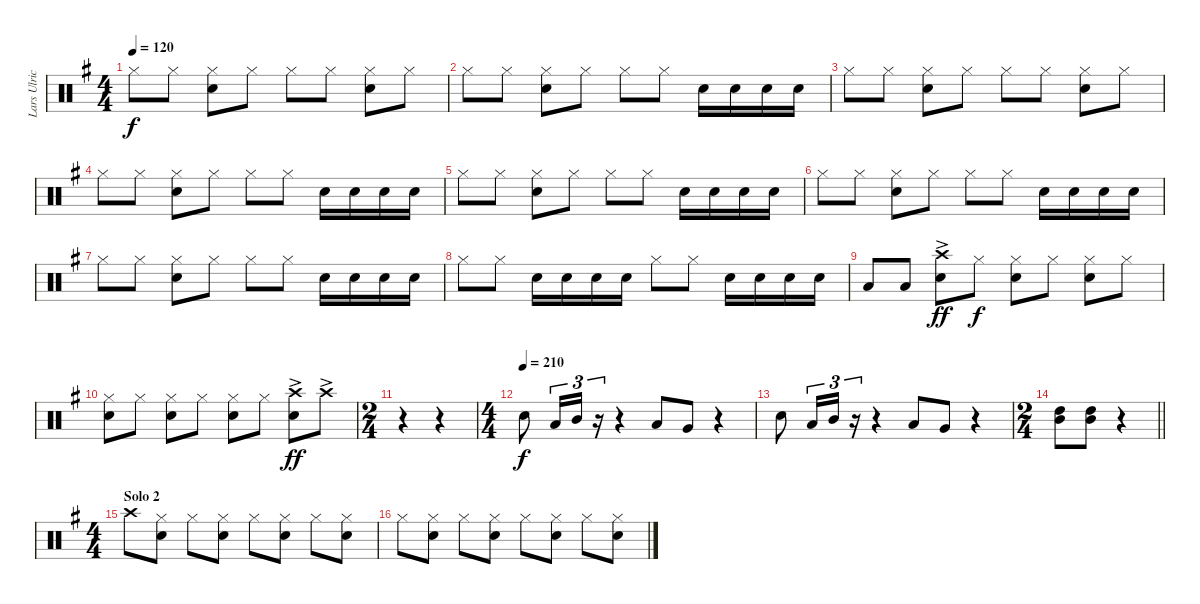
\track ("Lars Ulrich" "Lars Ulric") {instrument percussion}
\staff {score}
\articulation defaults
\ts (4 4)
\tempo 120
\clef neutral
\ks g "Hi-Hat (closed)".8{dy f} "Hi-Hat (closed)".8
("Hi-Hat (closed)" "Electric Snare (hit)").8 "Hi-Hat (closed)".8 "Hi-Hat (closed)".8 "Hi-Hat (closed)".8 ("Hi-Hat (closed)" "Electric Snare (hit)").8 "Hi-Hat (closed)".8 |
"Hi-Hat (closed)".8 "Hi-Hat (closed)".8 ("Hi-Hat (closed)" "Electric Snare (hit)").8 "Hi-Hat (closed)".8 "Hi-Hat (closed)".8 "Hi-Hat (closed)".8 "Electric Snare (hit)".16 "Electric Snare (hit)".16 "Electric Snare (hit)".16 "Electric Snare (hit)".16 |
"Hi-Hat (closed)".8 "Hi-Hat (closed)".8 ("Hi-Hat (closed)" "Electric Snare (hit)").8 "Hi-Hat (closed)".8 "Hi-Hat (closed)".8 "Hi-Hat (closed)".8 ("Hi-Hat (closed)" "Electric Snare (hit)").8 "Hi-Hat (closed)".8 |
"Hi-Hat (closed)".8 "Hi-Hat (closed)".8 ("Hi-Hat (closed)" "Electric Snare (hit)").8 "Hi-Hat (closed)".8 "Hi-Hat (closed)".8 "Hi-Hat (closed)".8 "Electric Snare (hit)".16 "Electric Snare (hit)".16 "Electric Snare (hit)".16 "Electric Snare (hit)".16 |
"Hi-Hat (closed)".8 "Hi-Hat (closed)".8 ("Hi-Hat (closed)" "Electric Snare (hit)").8 "Hi-Hat (closed)".8 "Hi-Hat (closed)".8 "Hi-Hat (closed)".8 "Electric Snare (hit)".16 "Electric Snare (hit)".16 "Electric Snare (hit)".16 "Electric Snare (hit)".16 |
"Hi-Hat (closed)".8 "Hi-Hat (closed)".8 ("Hi-Hat (closed)" "Electric Snare (hit)").8 "Hi-Hat (closed)".8 "Hi-Hat (closed)".8 "Hi-Hat (closed)".8 "Electric Snare (hit)".16 "Electric Snare (hit)".16 "Electric Snare (hit)".16 "Electric Snare (hit)".16 |
"Hi-Hat (closed)".8 "Hi-Hat (closed)".8 ("Hi-Hat (closed)" "Electric Snare (hit)").8 "Hi-Hat (closed)".8 "Hi-Hat (closed)".8 "Hi-Hat (closed)".8 "Electric Snare (hit)".16 "Electric Snare (hit)".16 "Electric Snare (hit)".16 "Electric Snare (hit)".16 |
"Hi-Hat (closed)".8 "Hi-Hat (closed)".8 "Electric Snare (hit)".16 "Electric Snare (hit)".16 "Electric Snare (hit)".16 "Electric Snare (hit)".16 "Hi-Hat (closed)".8 "Hi-Hat (closed)".8 "Electric Snare (hit)".16 "Electric Snare (hit)".16 "Electric Snare (hit)".16 "Electric Snare (hit)".16 |
"Low Tom (hit)".8 "Low Tom (hit)".8 ("Crash high (hit)"{ac} "Electric Snare (hit)").8{dy ff} "Hi-Hat (closed)".8{dy f} ("Hi-Hat (closed)" "Electric Snare (hit)").8 "Hi-Hat (closed)".8 ("Hi-Hat (closed)" "Electric Snare (hit)").8 "Hi-Hat (closed)".8 |
("Hi-Hat (closed)" "Electric Snare (hit)").8 "Hi-Hat (closed)".8 ("Hi-Hat (closed)" "Electric Snare (hit)").8 "Hi-Hat (closed)".8 ("Hi-Hat (closed)" "Electric Snare (hit)").8 "Hi-Hat (closed)".8 ("Crash high (hit)"{ac} "Electric Snare (hit)").8{dy ff} "Crash high (hit)"{ac}.8 |
\ts (2 4)
r.4 r.4 |
\ts (4 4)
\tempo (210)
"Electric Snare (hit)".8{dy f} "Low Tom (hit)".16{tu (3 2)} "Mid Tom (hit)".16{tu (3 2)} r.16{tu (3 2)} r.4 "Low Tom (hit)".8 "Very Low Tom (hit)".8 r.4 |
"Electric Snare (hit)".8 "Low Tom (hit)".16{tu (3 2)} "Mid Tom (hit)".16{tu (3 2)} r.16{tu (3 2)} r.4 "Low Tom (hit)".8 "Very Low Tom (hit)".8 r.4 |
\ts (2 4)
\barLineRight lightlight
("High Tom (hit)" "Mid Tom (hit)").8 ("High Tom (hit)" "Mid Tom (hit)").8 r.4 |
\ts (4 4)
\section ("" "Solo 2")
"Crash high (hit)".8 ("Hi-Hat (closed)" "Electric Snare (hit)").8 "Hi-Hat (closed)".8 ("Hi-Hat (closed)" "Electric Snare (hit)").8 "Hi-Hat (closed)".8 ("Hi-Hat (closed)" "Electric Snare (hit)").8 "Hi-Hat (closed)".8 ("Hi-Hat (closed)" "Electric Snare (hit)").8 |
"Hi-Hat (closed)".8 ("Hi-Hat (closed)" "Electric Snare (hit)").8 "Hi-Hat (closed)".8 ("Hi-Hat (closed)" "Electric Snare (hit)").8 "Hi-Hat (closed)".8 ("Hi-Hat (closed)" "Electric Snare (hit)").8 "Hi-Hat (closed)".8 ("Hi-Hat (closed)" "Electric Snare (hit)").8
